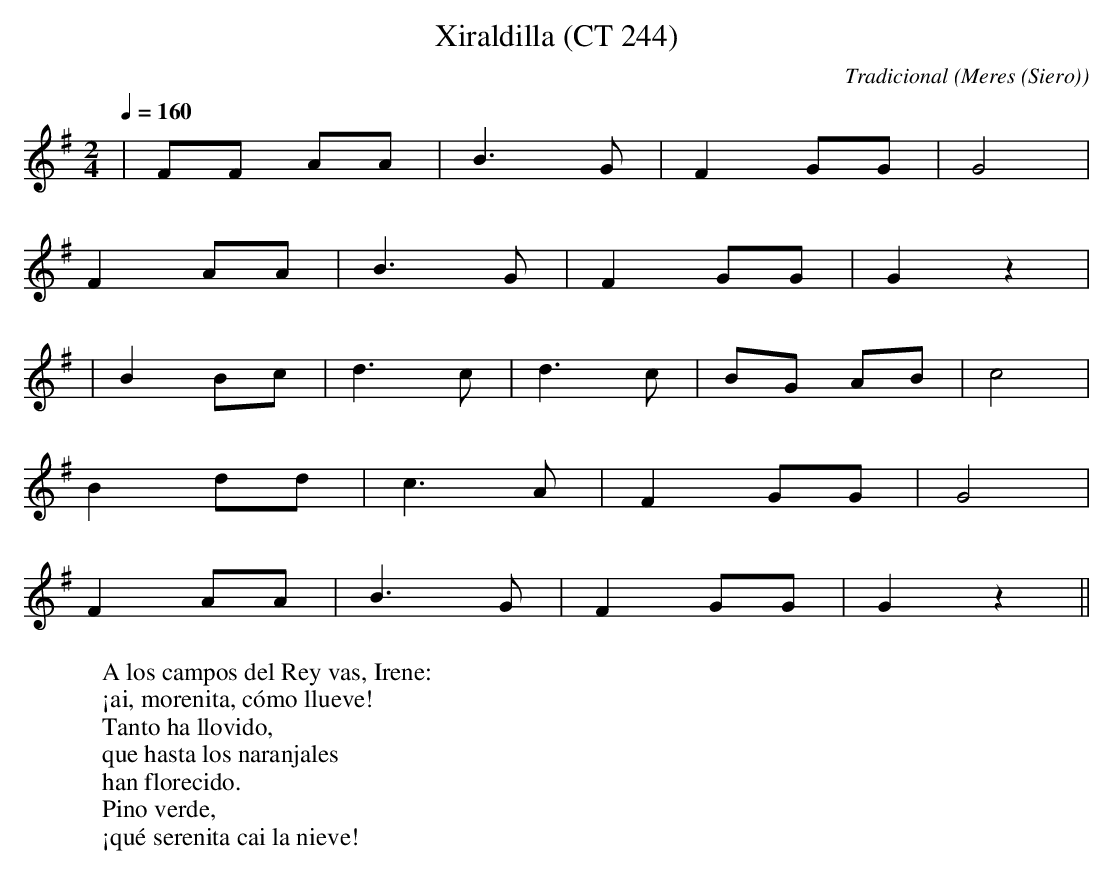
X:1
T:Xiraldilla (CT 244)
C:Tradicional
O:Meres (Siero)
M:2/4
L:1/8
Q:1/4=160
W:A los campos del Rey vas, Irene:
W:¡ai, morenita, cómo llueve!
W:Tanto ha llovido,
W:que hasta los naranjales
W:han florecido.
W:Pino verde,
W:¡qué serenita cai la nieve!
K:G
|FF AA|B3 G|F2 GG|G4|
F2 AA|B3 G|F2 GG|G2 z2|
|B2 Bc|d3 c|d3 c|BG AB|c4|
B2 dd|c3 A|F2 GG|G4|
F2 AA|B3 G|F2 GG|G2 z2||
